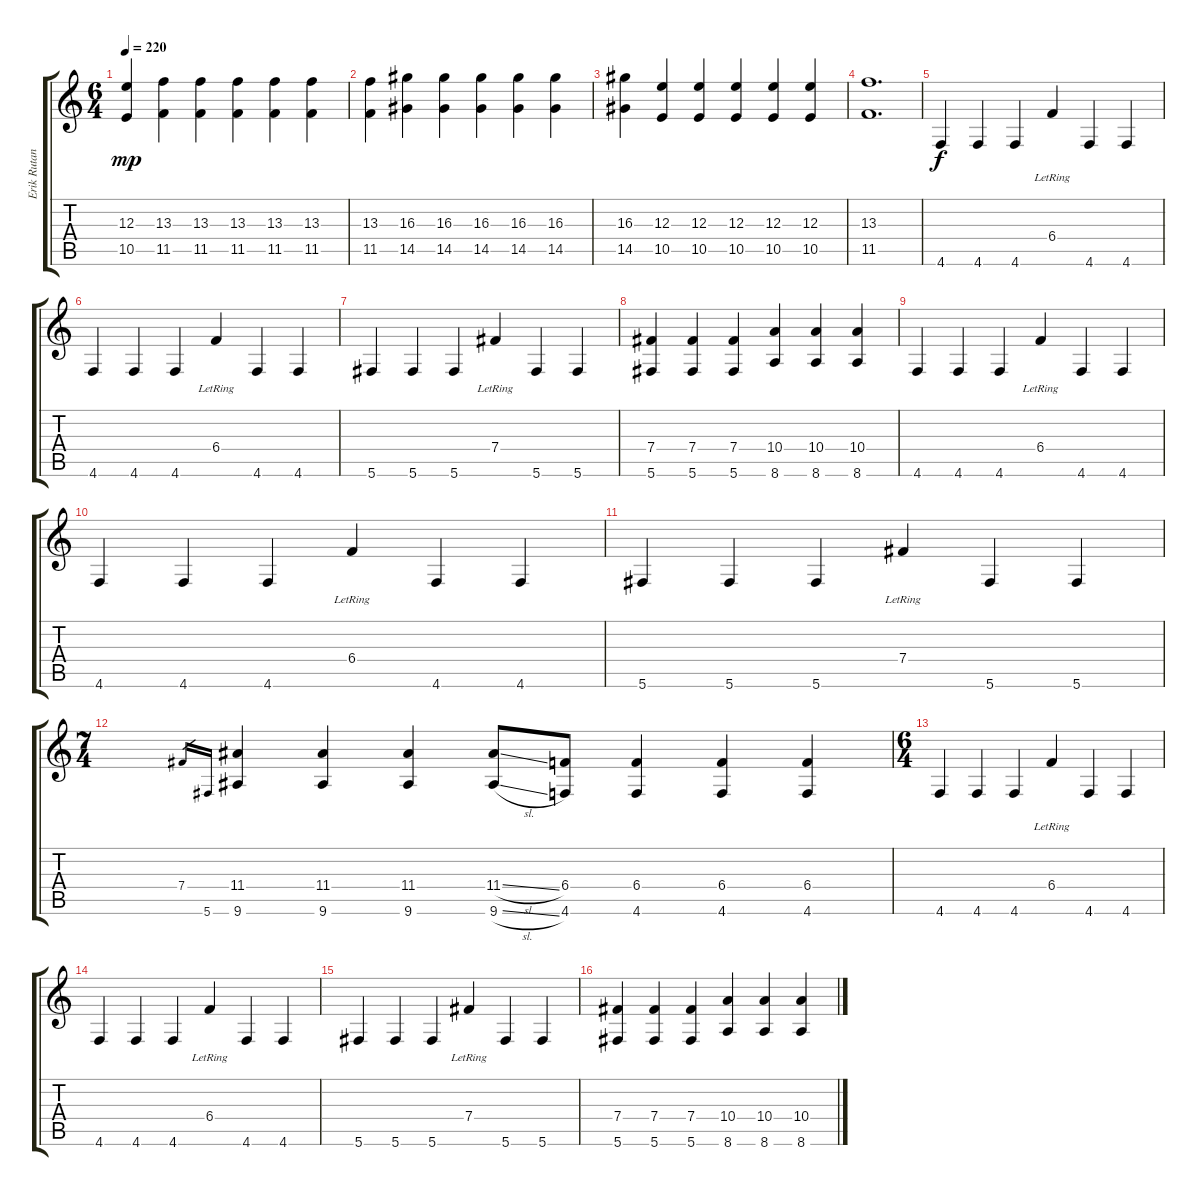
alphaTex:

\track ("Erik Rutan" "Erik Rutan") {instrument distortionguitar}
\staff {score tabs}
\tuning (Db4 Ab3 E3 B2 Gb2 Db2) {hide}
\ts (6 4)
\tempo 220
\clef g2
\ks c
(12.3 10.5).4{dy mp} (13.3 11.5).4 (13.3 11.5).4 (13.3 11.5).4 (13.3 11.5).4 (13.3 11.5).4 |
(13.3 11.5).4 (16.3 14.5).4 (16.3 14.5).4 (16.3 14.5).4 (16.3 14.5).4 (16.3 14.5).4 |
(16.3 14.5).4 (12.3 10.5).4 (12.3 10.5).4 (12.3 10.5).4 (12.3 10.5).4 (12.3 10.5).4 |
(13.3 11.5).1{d} |
4.6.4{dy f} 4.6.4 4.6.4 6.4{lr}.4 4.6.4 4.6.4 |
4.6.4 4.6.4 4.6.4 6.4{lr}.4 4.6.4 4.6.4 |
5.6.4 5.6.4 5.6.4 7.4{lr}.4 5.6.4 5.6.4 |
(7.4 5.6).4 (7.4 5.6).4 (7.4 5.6).4 (10.4 8.6).4 (10.4 8.6).4 (10.4 8.6).4 |
4.6.4 4.6.4 4.6.4 6.4{lr}.4 4.6.4 4.6.4 |
4.6.4 4.6.4 4.6.4 6.4{lr}.4 4.6.4 4.6.4 |
5.6.4 5.6.4 5.6.4 7.4{lr}.4 5.6.4 5.6.4 |
\ts (7 4)
7.4.16{gr} 5.6.16{gr} (11.4 9.6).4 (11.4 9.6).4 (11.4 9.6).4 (11.4{sl} 9.6{sl}).8 (6.4 4.6).8 (6.4 4.6).4 (6.4 4.6).4 (6.4 4.6).4 |
\ts (6 4)
4.6.4 4.6.4 4.6.4 6.4{lr}.4 4.6.4 4.6.4 |
4.6.4 4.6.4 4.6.4 6.4{lr}.4 4.6.4 4.6.4 |
5.6.4 5.6.4 5.6.4 7.4{lr}.4 5.6.4 5.6.4 |
(7.4 5.6).4 (7.4 5.6).4 (7.4 5.6).4 (10.4 8.6).4 (10.4 8.6).4 (10.4 8.6).4
